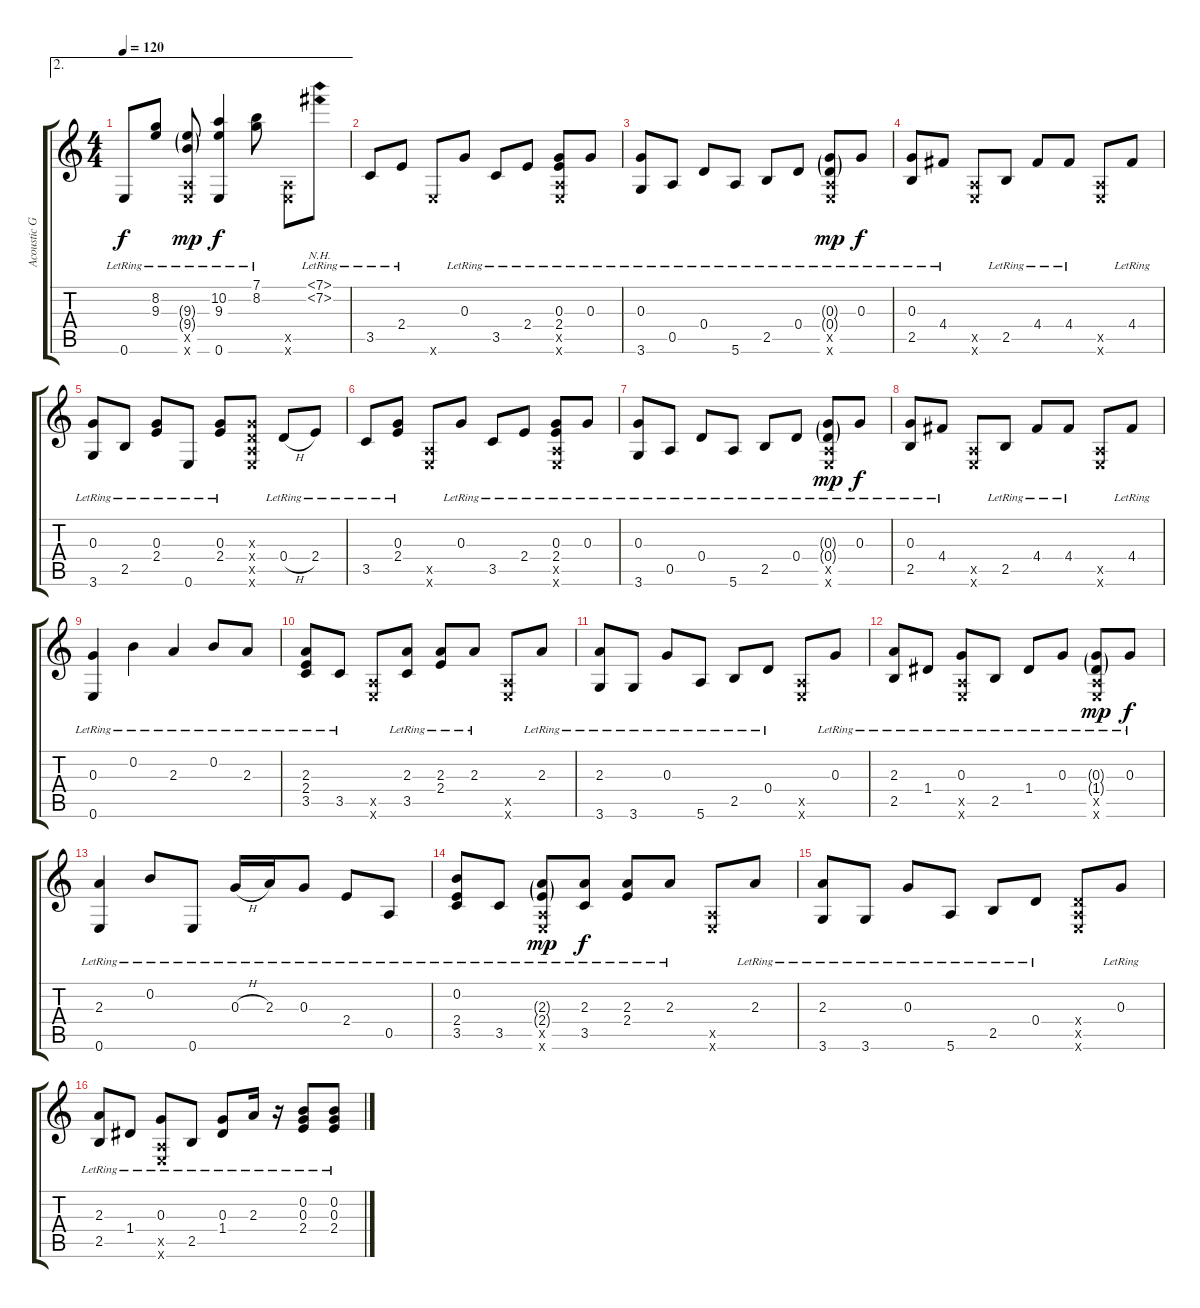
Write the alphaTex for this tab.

\track ("Acoustic Guitar" "Acoustic G") {instrument acousticguitarsteel}
\staff {score tabs}
\tuning (E4 B3 G3 D3 A2 E2) {hide}
\ae 2
\ts (4 4)
\tempo 120
\clef g2
\ks c
0.6{lr}.8{dy f} (8.2{lr} 9.3{lr}).8 (9.3{g lr} 9.4{g lr} 0.5{x} 0.6{x}).8{dy mp} (10.2{lr} 9.3{lr} 0.6{lr}).4{dy f} (7.1{lr} 8.2{lr}).8 (0.5{x} 0.6{x}).8 (7.1{nh lr} 7.2{nh lr}).8 |
3.5{lr}.8 2.4{lr}.8 0.6{x}.8 0.3{lr}.8 3.5{lr}.8 2.4{lr}.8 (0.3{lr} 2.4{lr} 0.5{x} 0.6{x}).8 0.3{lr}.8 |
(0.3{lr} 3.6{lr}).8 0.5{lr}.8 0.4{lr}.8 5.6{lr}.8 2.5{lr}.8 0.4{lr}.8 (0.3{g lr} 0.4{g lr} 0.5{x} 0.6{x}).8{dy mp} 0.3{lr}.8{dy f} |
(0.3{lr} 2.5{lr}).8 4.4{lr}.8 (0.5{x} 0.6{x}).8 2.5{lr}.8 4.4{lr}.8 4.4{lr}.8 (0.5{x} 0.6{x}).8 4.4{lr}.8 |
(0.3{lr} 3.6{lr}).8 2.5{lr}.8 (0.3{lr} 2.4{lr}).8 0.6{lr}.8 (0.3{lr} 2.4{lr}).8 (0.3{x} 0.4{x} 0.5{x} 0.6{x}).8 0.4{h lr}.8 2.4{lr}.8 |
3.5{lr}.8 (0.3{lr} 2.4{lr}).8 (0.5{x} 0.6{x}).8 0.3{lr}.8 3.5{lr}.8 2.4{lr}.8 (0.3{lr} 2.4{lr} 0.5{x} 0.6{x}).8 0.3{lr}.8 |
(0.3{lr} 3.6{lr}).8 0.5{lr}.8 0.4{lr}.8 5.6{lr}.8 2.5{lr}.8 0.4{lr}.8 (0.3{g lr} 0.4{g lr} 0.5{x} 0.6{x}).8{dy mp} 0.3{lr}.8{dy f} |
(0.3{lr} 2.5{lr}).8 4.4{lr}.8 (0.5{x} 0.6{x}).8 2.5{lr}.8 4.4{lr}.8 4.4{lr}.8 (0.5{x} 0.6{x}).8 4.4{lr}.8 |
(0.3{lr} 0.6{lr}).4 0.2{lr}.4 2.3{lr}.4 0.2{lr}.8 2.3{lr}.8 |
(2.3{lr} 2.4{lr} 3.5{lr}).8 3.5{lr}.8 (0.5{x} 0.6{x}).8 (2.3{lr} 3.5{lr}).8 (2.3{lr} 2.4{lr}).8 2.3{lr}.8 (0.5{x} 0.6{x}).8 2.3{lr}.8 |
(2.3{lr} 3.6{lr}).8 3.6{lr}.8 0.3{lr}.8 5.6{lr}.8 2.5{lr}.8 0.4{lr}.8 (0.5{x} 0.6{x}).8 0.3{lr}.8 |
(2.3{lr} 2.5{lr}).8 1.4{lr}.8 (0.3{lr} 0.5{x} 0.6{x}).8 2.5{lr}.8 1.4{lr}.8 0.3{lr}.8 (0.3{g lr} 1.4{g lr} 0.5{x} 0.6{x}).8{dy mp} 0.3{lr}.8{dy f} |
(2.3{lr} 0.6{lr}).4 0.2{lr}.8 0.6{lr}.8 0.3{h lr}.16 2.3{lr}.16 0.3{lr}.8 2.4{lr}.8 0.5{lr}.8 |
(0.2{lr} 2.4{lr} 3.5{lr}).8 3.5{lr}.8 (2.3{g lr} 2.4{g lr} 0.5{x} 0.6{x}).8{dy mp} (2.3{lr} 3.5{lr}).8{dy f} (2.3{lr} 2.4{lr}).8 2.3{lr}.8 (0.5{x} 0.6{x}).8 2.3{lr}.8 |
(2.3{lr} 3.6{lr}).8 3.6{lr}.8 0.3{lr}.8 5.6{lr}.8 2.5{lr}.8 0.4{lr}.8 (0.4{x} 0.5{x} 0.6{x}).8 0.3{lr}.8 |
(2.3{lr} 2.5{lr}).8 1.4{lr}.8 (0.3{lr} 0.5{x} 0.6{x}).8 2.5{lr}.8 (0.3{lr} 1.4{lr}).8 2.3{lr}.16 r.16 (0.2{lr} 0.3{lr} 2.4{lr}).8 (0.2{lr} 0.3{lr} 2.4{lr}).8
